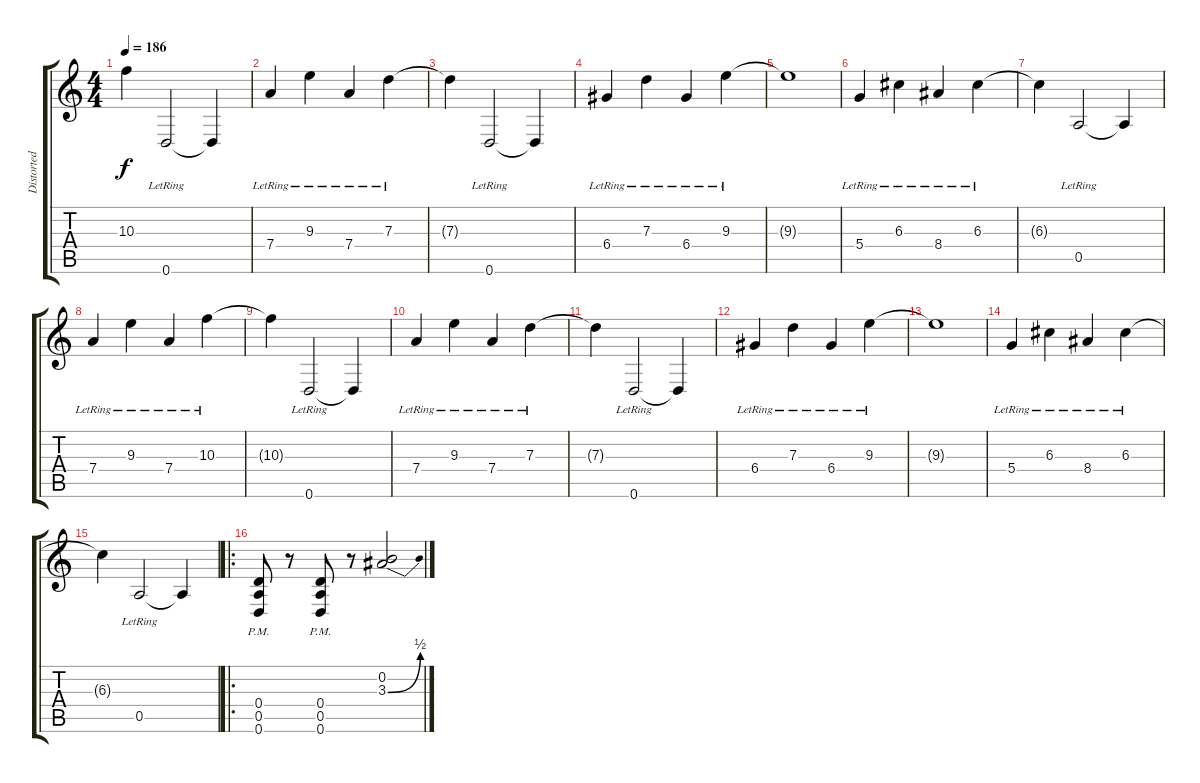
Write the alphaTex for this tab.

\track ("Distorted Guitar 2" "Distorted ") {instrument distortionguitar}
\staff {score tabs}
\tuning (E4 B3 G3 D3 A2 D2) {hide}
\ts (4 4)
\tempo 186
\clef g2
\ks c
10.3{t}.4{dy f} 0.6{lr}.2 0.6{t}.4 |
7.4{lr}.4 9.3{lr}.4 7.4{lr}.4 7.3{lr}.4 |
7.3{t}.4 0.6{lr}.2 0.6{t}.4 |
6.4{lr}.4 7.3{lr}.4 6.4{lr}.4 9.3{lr}.4 |
9.3{t}.1 |
5.4{lr}.4 6.3{lr}.4 8.4{lr}.4 6.3{lr}.4 |
6.3{t}.4 0.5{lr}.2 0.5{t}.4 |
7.4{lr}.4 9.3{lr}.4 7.4{lr}.4 10.3{lr}.4 |
10.3{t}.4 0.6{lr}.2 0.6{t}.4 |
7.4{lr}.4 9.3{lr}.4 7.4{lr}.4 7.3{lr}.4 |
7.3{t}.4 0.6{lr}.2 0.6{t}.4 |
6.4{lr}.4 7.3{lr}.4 6.4{lr}.4 9.3{lr}.4 |
9.3{t}.1 |
5.4{lr}.4 6.3{lr}.4 8.4{lr}.4 6.3{lr}.4 |
6.3{t}.4 0.5{lr}.2 0.5{t}.4 |
\ro
(0.4 0.5 0.6{pm}).8 r.8 (0.4{pm} 0.5{pm} 0.6{pm}).8 r.8 (0.2 3.3{be (bend 0 0 60 2)}).2
